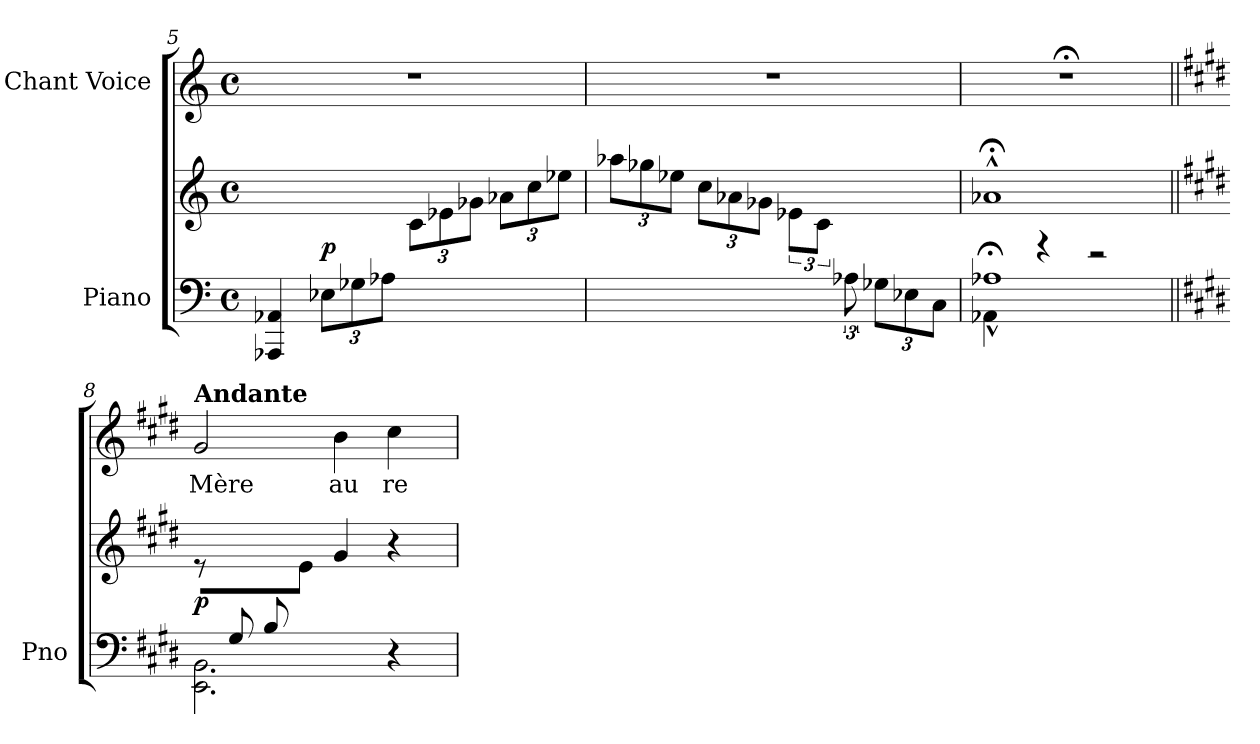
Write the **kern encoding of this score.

**kern	**kern	**dynam	**kern	**text
*part2	*part2	*part2	*part1	*part1
*staff3	*staff2	*staff2/3	*staff1	*staff1
*I"Piano	*	*	*I"Chant Voice	*
*I'Pno	*	*	*	*
*clefF4	*clefG2	*	*clefG2	*
*k[]	*k[]	*	*k[]	*
*M4/4	*M4/4	*	*M4/4	*
*met(c)	*met(c)	*	*met(c)	*
=5	=5	=5	=5	=5
*	*^	*	*	*
4AAA-X/ 4AA-X/	1ryy	2ryy	.	1r	.
!	!	!	!LO:DY:a=2	!	!
12E-X\L	.	.	p	.	.
12G-X\	.	.	.	.	.
12A-X\J	.	.	.	.	.
2ryy	.	12c\L	.	.	.
.	.	12e-X\	.	.	.
.	.	12g-X\J	.	.	.
.	.	12a-X\L	.	.	.
.	.	12cc\	.	.	.
.	.	12ee-X\J	.	.	.
=6	=6	=6	=6	=6	=6
3%2ryy	1ryy	12aa-X\L	.	1r	.
.	.	12gg-X\	.	.	.
.	.	12ee-X\J	.	.	.
.	.	12cc\L	.	.	.
.	.	12a-X\	.	.	.
.	.	12g-X\J	.	.	.
.	.	12e-X\L	.	.	.
.	.	12c\J	.	.	.
12A-X\	.	3ryy	.	.	.
12G-X\L	.	.	.	.	.
12E-X\	.	.	.	.	.
12C\J	.	.	.	.	.
*	*v	*v	*	*	*
!!LO:LB:g=z
=7	=7	=7	=7	=7
*^	*	*	*	*
4AA-X;<\	1A-X^^	1a-X;<^^	.	1r;<	.
4r	.	.	.	.	.
2r	.	.	.	.	.
=8||	=8||	=8||	=8||	=8||	=8||
*k[f#c#g#d#]	*	*k[f#c#g#d#]	*	*k[f#c#g#d#]	*
!	!	!	!	!LO:TX:a:B:t=Andante	!
!	!	!	!LO:DY:b	!	!LO:LY:b
8ryy	2.EE\ 2.BB\	8r	p	2g#/	Mère
(8G#/L	.	4ryy	.	.	.
8B/	.	.	.	.	.
2ryy	.	8e\J	.	.	.
!	!	!	!	!	!LO:LY:b
.	.	4g#/)	.	4b\	au
!	!	!	!	!	!LO:LY:b
.	4r	4r	.	4cc#\	re-
8ryy	.	.	.	.	.
*v	*v	*	*	*	*
=	=	=	=	=
*-	*-	*-	*-	*-
